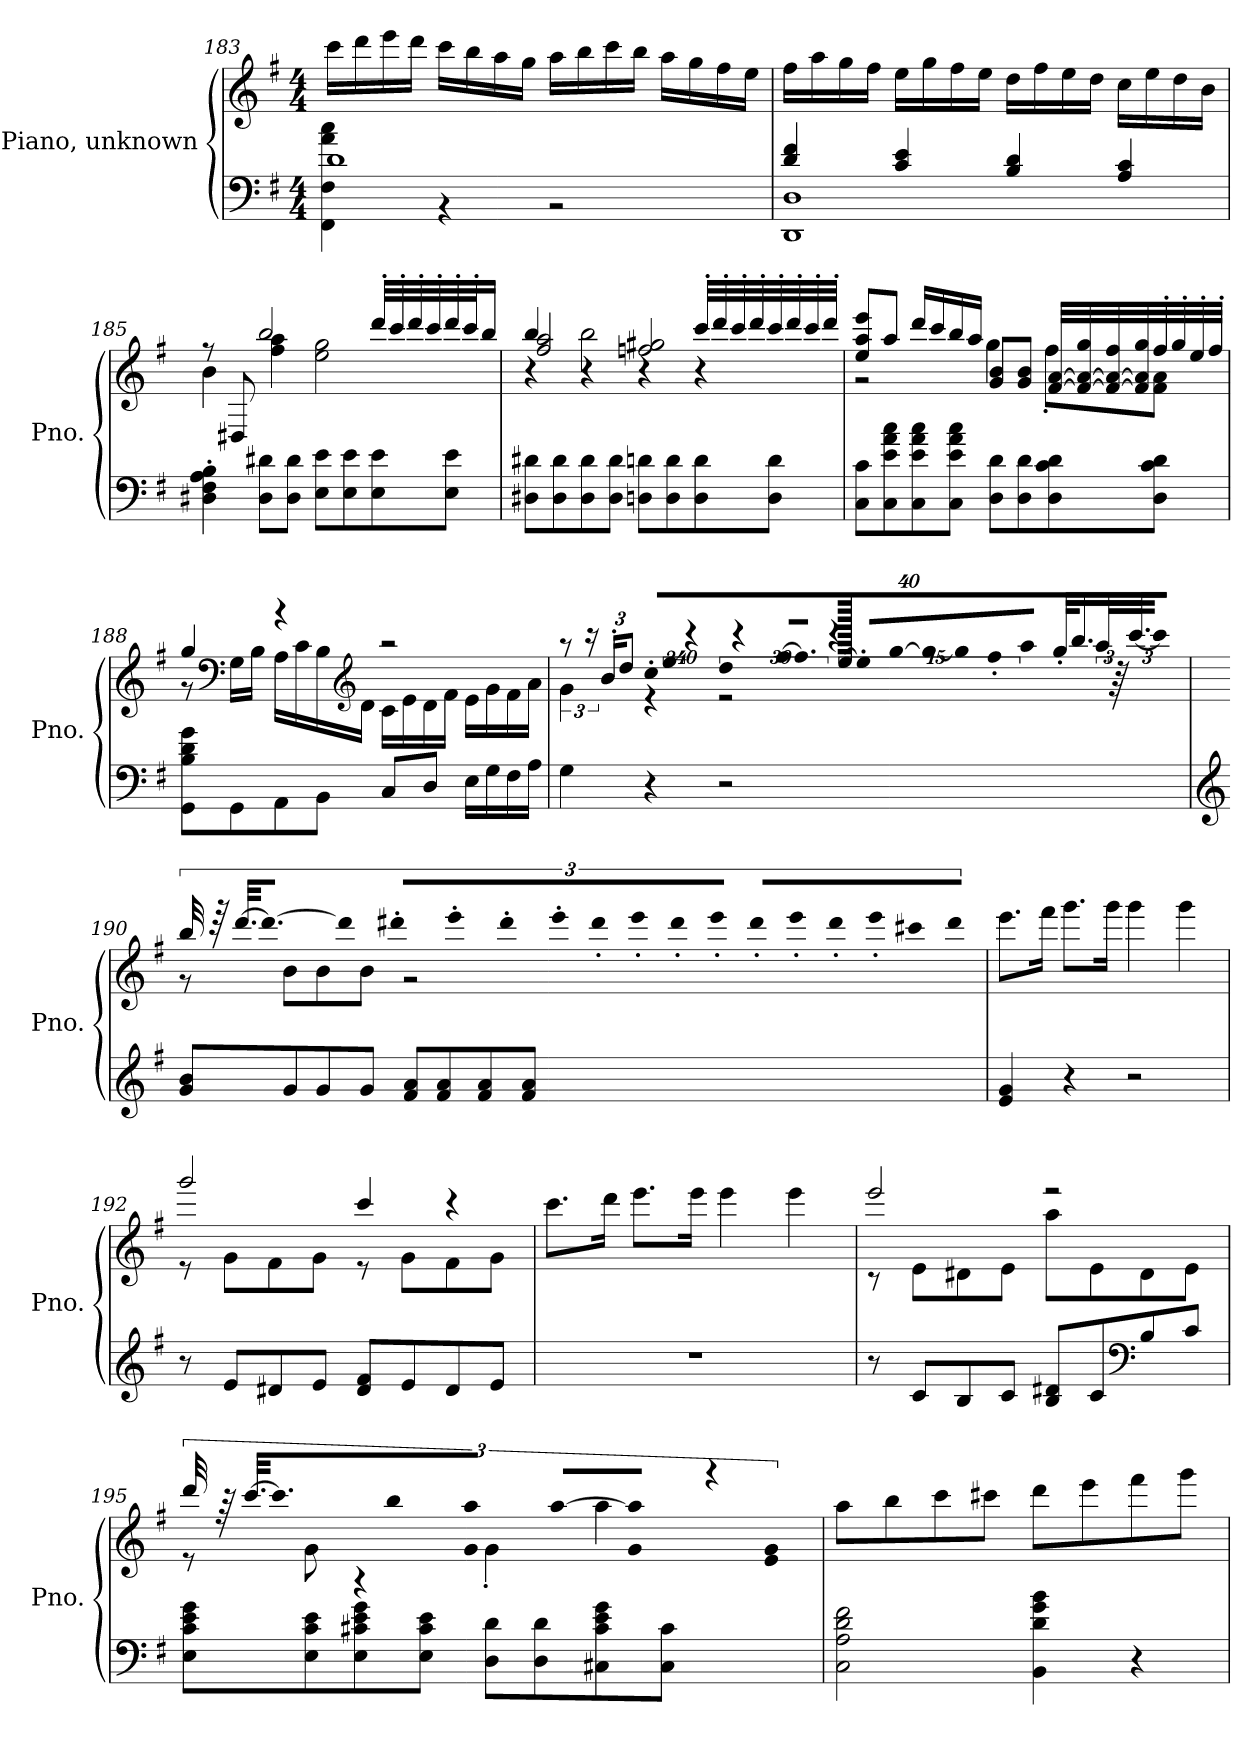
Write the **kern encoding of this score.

**kern	**kern
*part1	*part1
*staff2	*staff1
*I"Piano, unknown	*
*I'Pno.	*
!!LO:LB:g=z
*clefF4	*clefG2
*k[f#]	*k[f#]
*M4/4	*M4/4
=183	=183
*^	*
1d	4FF#\ 4F#\ 4a\ 4cc\	16ccc\LL
.	.	16ddd\
.	.	16eee\
.	.	16ddd\JJ
.	4r	16ccc\LL
.	.	16bb\
.	.	16aa\
.	.	16gg\JJ
.	2r	16aa\LL
.	.	16bb\
.	.	16ccc\
.	.	16bb\JJ
.	.	16aa\LL
.	.	16gg\
.	.	16ff#\
.	.	16ee\JJ
=184	=184	=184
4d/ 4f#/	1DD 1D	16ff#\LL
.	.	16aa\
.	.	16gg\
.	.	16ff#\JJ
4c/ 4e/	.	16ee\LL
.	.	16gg\
.	.	16ff#\
.	.	16ee\JJ
4B/ 4d/	.	16dd\LL
.	.	16ff#\
.	.	16ee\
.	.	16dd\JJ
4A/ 4c/	.	16cc\LL
.	.	16ee\
.	.	16dd\
.	.	16b\JJ
*v	*v	*
!!LO:LB:g=z
=185	=185
*	*^
4D#X\' 4F#\' 4A\' 4B\'	8r	4b\
.	8D#X/	.
8D#\ 8d#X\L	2bb/	4ff#\ 4aa\
8D#\ 8d#\J	.	.
8E\ 8e\L	.	2ee\ 2gg\
8E\ 8e\	.	.
8E\ 8e\	32ddd'/LLL	.
.	32ccc'/	.
.	32ddd'/	.
.	32ccc'/	.
8E\ 8e\J	32ddd'/	.
.	32ccc'/J	.
.	16bb/JJ	.
=186	=186	=186
*	*	*^
8D#X\ 8d#X\L	4bb/	4r	2ff#/ 2aa/
8D#\ 8d#\	.	.	.
8D#\ 8d#\	4r	2bb\	.
8D#\ 8d#\J	.	.	.
8Dn\ 8dn\L	4r	.	2ffn/ 2gg#X/
8D\ 8d\	.	.	.
8D\ 8d\	32ccc'/LLL	4r	.
.	32ddd'/	.	.
.	32ccc'/	.	.
.	32ddd'/	.	.
8D\ 8d\J	32ccc'/	.	.
.	32ddd'/	.	.
.	32ccc'/	.	.
.	32ddd'/JJJ	.	.
*	*	*v	*v
!!LO:LB:g=z
=187	=187	=187
8C\ 8c\L	8ee/ 8aa/ 8eee/L	2r
8C\ 8e\ 8a\ 8cc\	8aa/J	.
8C\ 8e\ 8a\ 8cc\	16ddd/LL	.
.	16ccc/	.
8C\ 8e\ 8a\ 8cc\J	16bb/	.
.	16aa/JJ	.
8D\ 8d\L	8g/ 8b/L	4gg\
8D\ 8d\	8g/ 8b/J	.
8D\ 8c\ 8d\	[32f#/ [32a/LLL	8ff#'\L
.	32f#/_ 32a/_ 32gg/	.
.	32f#/_ 32a/_ 32ff#/	.
.	32f#/] 32a/] 32gg/	.
8D\ 8c\ 8d\J	32ff#'/	8f#\ 8a\J
.	32gg'/	.
.	32ee'/	.
.	32ff#'/JJJ	.
=188	=188	=188
8GG\ 8B\ 8d\ 8g\L	4gg/	8r
*	*clefF4	*
8GG\	.	16G\LL
.	.	16B\JJ
8AA\	4r	16A\LL
.	.	16c\
8BB\J	.	16B\
*	*clefG2	*
.	.	16d\JJ
8C/L	2r	16c\LL
.	.	16e\
8D/J	.	16d\
.	.	16f#\JJ
16E\LL	.	16e\LL
16G\	.	16g\
16F#\	.	16f#\
16A\JJ	.	16a\JJ
!!LO:LB:g=z	!!
=189	=189	=189
4G\	12r	4g\
.	24r	.
.	24b'/KL	.
.	12dd/J	.
!	!LO:N:vis=32	!
4r	640%23cc'/KLL	4r
!	!LO:N:vis=16	!
.	1920%137ee/JJ	.
!	!LO:N:vis=64	!
.	960%17r	.
!	!LO:N:vis=64	!
.	960%17dd/	.
!	!LO:N:vis=64	!
.	960%17r	.
.	1920ryy	.
!	!LO:N:vis=64	!
.	[960%17ff#/KLLL	.
!	!LO:N:vis=32.	!
.	1920%103ff#/JJJ]	.
!	!LO:N:vis=64	!
.	960%17r	.
2r	[1920ee/	2r
.	1920%47ee'/LLL]	.
.	[40gg/J	.
.	20gg/_	.
.	40gg/L]	.
.	40ff#'/JJ	.
.	10aa/J	.
.	32gg'/KLL	.
.	16.bb/	.
.	48aa/JJk	.
.	96r	.
.	[48.ccc/KLL	.
.	16ccc/JJ]	.
!!LO:LB:g=z	!!
=190	=190	=190
*clefG2	*	*
8g/ 8b/L	48bb/	8r
.	96r	.
.	[48.ddd/KKL	.
.	8.ddd/J_	.
8g/	.	8b\L
8g/	4ddd/]	8b\
8g/J	.	8b\J
8f#/ 8a/L	32ddd#X'/LLL	2r
.	32eee'/	.
.	32ddd#'/	.
.	32eee'/	.
8f#/ 8a/	32ddd#'/	.
.	32eee'/	.
.	32ddd#'/	.
.	32eee'/JJJ	.
8f#/ 8a/	32ddd#'/LLL	.
.	32eee'/	.
.	32ddd#'/	.
.	32eee'/J	.
8f#/ 8a/J	16ccc#X/	.
.	16ddd#/JJ	.
*	*v	*v
=191	=191
4e/ 4g/	8.eee\L
.	16fff#\Jk
4r	8.ggg\L
.	16ggg\Jk
2r	4ggg\
.	4ggg\
!!LO:PB:g=z
=192	=192
*	*^
8r	2ggg/	8r
8e/L	.	8g\L
8d#X/	.	8f#\
8e/J	.	8g\J
8d#/ 8f#/L	4ccc/	8r
8e/	.	8g\L
8d#/	4r	8f#\
8e/J	.	8g\J
*	*v	*v
=193	=193
1r	8.ccc\L
.	16ddd\Jk
.	8.eee\L
.	16eee\Jk
.	4eee\
.	4eee\
=194	=194
*	*^
8r	2eee/	8r
8c/L	.	8e\L
8B/	.	8d#X\
8c/J	.	8e\J
8B/ 8d#X/L	2r	8aa\L
8c/	.	8e\
*clefF4	*	*
8B/	.	8d#\
8c/J	.	8e\J
!!LO:LB:g=z	!!
=195	=195	=195
8E\ 8c\ 8e\ 8g\L	48ddd/	8r
.	96r	.
.	[48.ccc/KKL	.
.	8.ccc/]	.
8E\ 8c\ 8e\	.	8g\
8E\ 8c#X\ 8e\ 8g\	8bb/	4r
8E\ 8c#\ 8e\J	8g/ 8aa/J	.
8D\ 8d\L	[8aa/L	4g'\
8D\ 8d\	8g/ 8aa/]J	.
8C#X\ 8c#\ 8e\ 8g\	8r	4aa\
8C#\ 8c#\J	8e/ 8g/	.
*	*v	*v
=196	=196
2C\ 2A\ 2d\ 2f#\	8aa\L
.	8bb\
.	8ccc\
.	8ccc#X\J
4BB\ 4d\ 4g\ 4b\	8ddd\L
.	8eee\
4r	8fff#\
.	8ggg\J
=	=
*-	*-
